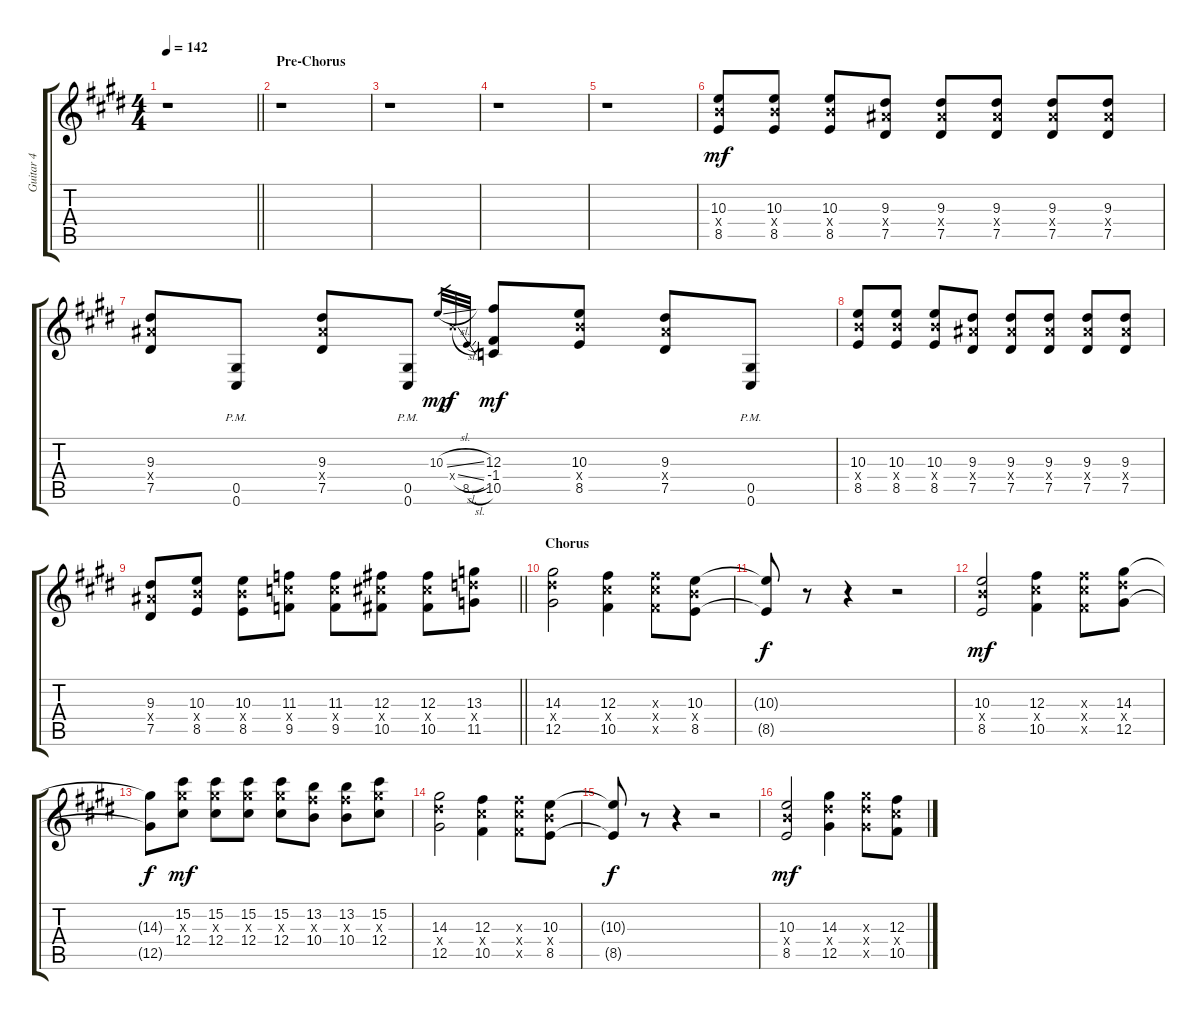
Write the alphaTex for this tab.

\track ("Guitar 4" "Guitar 4") {instrument distortionguitar}
\staff {score tabs}
\tuning (Eb4 Bb3 Gb3 Db3 Ab2 Db2) {hide}
\ts (4 4)
\tempo 142
\clef g2
\barLineRight lightlight
\ks c#minor
r.1{dy f} |
\section ("" "Pre-Chorus")
r.1 |
r.1 |
r.1 |
r.1 |
(10.3 10.4{x} 8.5).8{dy mf} (10.3 10.4{x} 8.5).8 (10.3 10.4{x} 8.5).8 (9.3 9.4{x} 7.5).8 (9.3 9.4{x} 7.5).8 (9.3 9.4{x} 7.5).8 (9.3 9.4{x} 7.5).8 (9.3 9.4{x} 7.5).8 |
(9.3 9.4{x} 7.5).8 (0.5{pm} 0.6{pm}).8 (9.3 9.4{x} 7.5).8 (0.5{pm} 0.6{pm}).8 10.3{sl}.32{gr dy mp} 10.4{sl x}.32{gr dy f} 8.5{sl}.32{gr} (12.3 -1.4 10.5).8{dy mf} (10.3 10.4{x} 8.5).8 (9.3 9.4{x} 7.5).8 (0.5{pm} 0.6{pm}).8 |
(10.3 10.4{x} 8.5).8 (10.3 10.4{x} 8.5).8 (10.3 10.4{x} 8.5).8 (9.3 9.4{x} 7.5).8 (9.3 9.4{x} 7.5).8 (9.3 9.4{x} 7.5).8 (9.3 9.4{x} 7.5).8 (9.3 9.4{x} 7.5).8 |
\barLineRight lightlight
(9.3 9.4{x} 7.5).8 (10.3 10.4{x} 8.5).8 (10.3 10.4{x} 8.5).8 (11.3 11.4{x} 9.5).8 (11.3 11.4{x} 9.5).8 (12.3 12.4{x} 10.5).8 (12.3 12.4{x} 10.5).8 (13.3 13.4{x} 11.5).8 |
\section ("" "Chorus")
(14.3 14.4{x} 12.5).2 (12.3 12.4{x} 10.5).4 (12.3{x} 12.4{x} 10.5{x}).8 (10.3 10.4{x} 8.5).8 |
(10.3{t} 8.5{t}).8{dy f} r.8 r.4 r.2 |
(10.3 10.4{x} 8.5).2{dy mf} (12.3 12.4{x} 10.5).4 (12.3{x} 12.4{x} 10.5{x}).8 (14.3 14.4{x} 12.5).8 |
(14.3{t} 12.5{t}).8{dy f} (15.2 14.3{x} 12.4).8{dy mf} (15.2 14.3{x} 12.4).8 (15.2 14.3{x} 12.4).8 (15.2 14.3{x} 12.4).8 (13.2 12.3{x} 10.4).8 (13.2 12.3{x} 10.4).8 (15.2 14.3{x} 12.4).8 |
(14.3 14.4{x} 12.5).2 (12.3 12.4{x} 10.5).4 (12.3{x} 12.4{x} 10.5{x}).8 (10.3 10.4{x} 8.5).8 |
(10.3{t} 8.5{t}).8{dy f} r.8 r.4 r.2 |
(10.3 10.4{x} 8.5).2{dy mf} (14.3 14.4{x} 12.5).4 (14.3{x} 14.4{x} 12.5{x}).8 (12.3 12.4{x} 10.5).8
